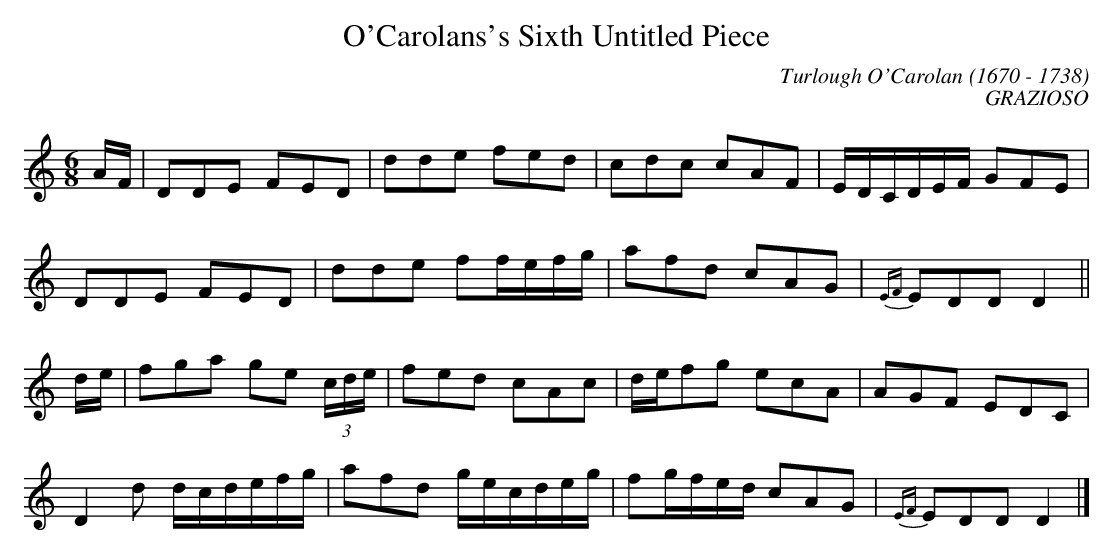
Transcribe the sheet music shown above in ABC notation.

X:1occ
T:O'Carolans's Sixth Untitled Piece
C:Turlough O'Carolan (1670 - 1738)
C:GRAZIOSO
M:6/8
L:1/8
K:C
A/2F/2|DDE FED|dde fed|cdc cAF|E/2D/2C/2D/2E/2F/2 GFE|
DDE FED|dde ff/2e/2f/2g/2|afd cAG|{EF}EDD D2||
d/2e/2|fga ge  (3c/2d/2e/2|fed cAc|d/2e/2fg ecA|AGF EDC|
D2d d/2c/2d/2e/2f/2g/2|afd g/2e/2c/2d/2e/2g/2|fg/2f/2e/2d/2 cAG|{EF}EDD D2|]
